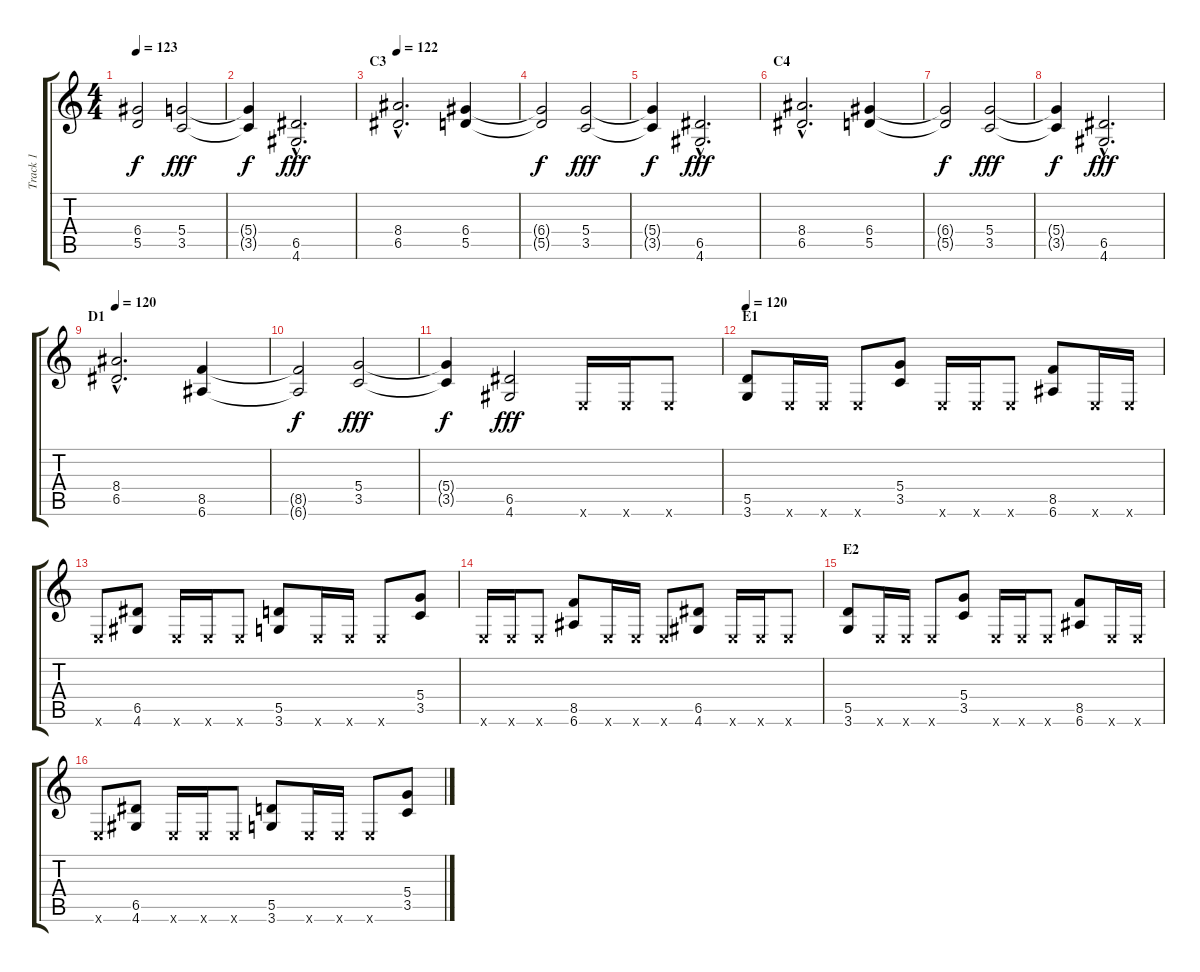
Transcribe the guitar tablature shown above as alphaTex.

\track ("Track 1" "Track 1") {instrument distortionguitar}
\staff {score tabs}
\tuning (E4 B3 G3 D3 A2 E2) {hide}
\ts (4 4)
\tempo 123
\clef g2
\ks c
(6.4{t} 5.5{t}).2{dy f} (5.4 3.5).2{dy fff} |
(5.4{t} 3.5{t}).4{dy f} (6.5{hac} 4.6{hac}).2{d dy fff} |
\section ("" "C3")
\tempo 122
(8.4{hac} 6.5{hac}).2{d} (6.4 5.5).4 |
(6.4{t} 5.5{t}).2{dy f} (5.4 3.5).2{dy fff} |
(5.4{t} 3.5{t}).4{dy f} (6.5{hac} 4.6{hac}).2{d dy fff} |
\section ("" "C4")
(8.4{hac} 6.5{hac}).2{d} (6.4 5.5).4 |
(6.4{t} 5.5{t}).2{dy f} (5.4 3.5).2{dy fff} |
(5.4{t} 3.5{t}).4{dy f} (6.5{hac} 4.6{hac}).2{d dy fff} |
\section ("" "D1")
\tempo 120
(8.4{hac} 6.5{hac}).2{d} (8.5 6.6).4 |
(8.5{t} 6.6{t}).2{dy f} (5.4 3.5).2{dy fff} |
(5.4{t} 3.5{t}).4{dy f} (6.5 4.6).2{dy fff} 0.6{x}.16 0.6{x}.16 0.6{x}.8 |
\section ("" "E1")
\tempo 120
(5.5 3.6).8 0.6{x}.16 0.6{x}.16 0.6{x}.8 (5.4 3.5).8 0.6{x}.16 0.6{x}.16 0.6{x}.8 (8.5 6.6).8 0.6{x}.16 0.6{x}.16 |
0.6{x}.8 (6.5 4.6).8 0.6{x}.16 0.6{x}.16 0.6{x}.8 (5.5 3.6).8 0.6{x}.16 0.6{x}.16 0.6{x}.8 (5.4 3.5).8 |
0.6{x}.16 0.6{x}.16 0.6{x}.8 (8.5 6.6).8 0.6{x}.16 0.6{x}.16 0.6{x}.8 (6.5 4.6).8 0.6{x}.16 0.6{x}.16 0.6{x}.8 |
\section ("" "E2")
(5.5 3.6).8 0.6{x}.16 0.6{x}.16 0.6{x}.8 (5.4 3.5).8 0.6{x}.16 0.6{x}.16 0.6{x}.8 (8.5 6.6).8 0.6{x}.16 0.6{x}.16 |
0.6{x}.8 (6.5 4.6).8 0.6{x}.16 0.6{x}.16 0.6{x}.8 (5.5 3.6).8 0.6{x}.16 0.6{x}.16 0.6{x}.8 (5.4 3.5).8
